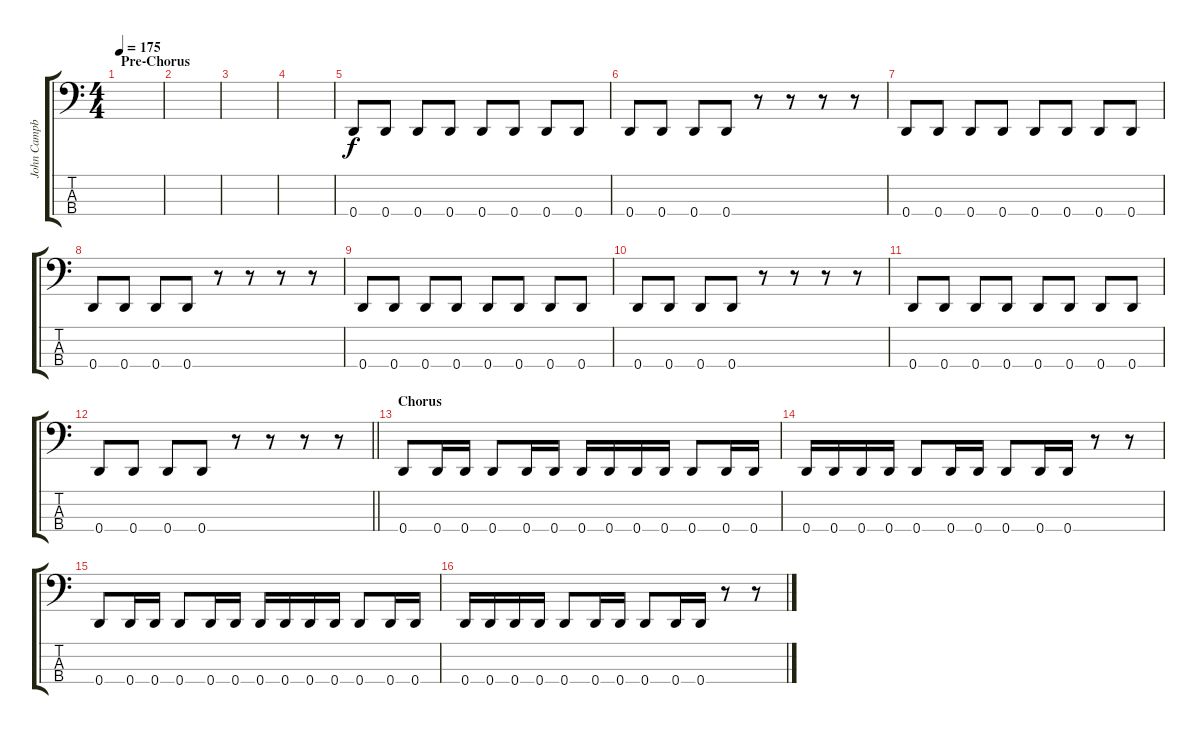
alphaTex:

\track ("John Campbell" "John Campb") {instrument electricbasspick}
\staff {score tabs}
\tuning (G2 D2 A1 D1) {hide}
\ts (4 4)
\section ("" "Pre-Chorus")
\tempo 175
\clef f4
\ks c
|
|
|
|
0.4.8 0.4.8 0.4.8 0.4.8 0.4.8 0.4.8 0.4.8 0.4.8 |
0.4.8 0.4.8 0.4.8 0.4.8 r.8 r.8 r.8 r.8 |
0.4.8 0.4.8 0.4.8 0.4.8 0.4.8 0.4.8 0.4.8 0.4.8 |
0.4.8 0.4.8 0.4.8 0.4.8 r.8 r.8 r.8 r.8 |
0.4.8 0.4.8 0.4.8 0.4.8 0.4.8 0.4.8 0.4.8 0.4.8 |
0.4.8 0.4.8 0.4.8 0.4.8 r.8 r.8 r.8 r.8 |
0.4.8 0.4.8 0.4.8 0.4.8 0.4.8 0.4.8 0.4.8 0.4.8 |
\barLineRight lightlight
0.4.8 0.4.8 0.4.8 0.4.8 r.8 r.8 r.8 r.8 |
\section ("" "Chorus")
0.4.8 0.4.16 0.4.16 0.4.8 0.4.16 0.4.16 0.4.16 0.4.16 0.4.16 0.4.16 0.4.8 0.4.16 0.4.16 |
0.4.16 0.4.16 0.4.16 0.4.16 0.4.8 0.4.16 0.4.16 0.4.8 0.4.16 0.4.16 r.8 r.8 |
0.4.8 0.4.16 0.4.16 0.4.8 0.4.16 0.4.16 0.4.16 0.4.16 0.4.16 0.4.16 0.4.8 0.4.16 0.4.16 |
0.4.16 0.4.16 0.4.16 0.4.16 0.4.8 0.4.16 0.4.16 0.4.8 0.4.16 0.4.16 r.8 r.8
